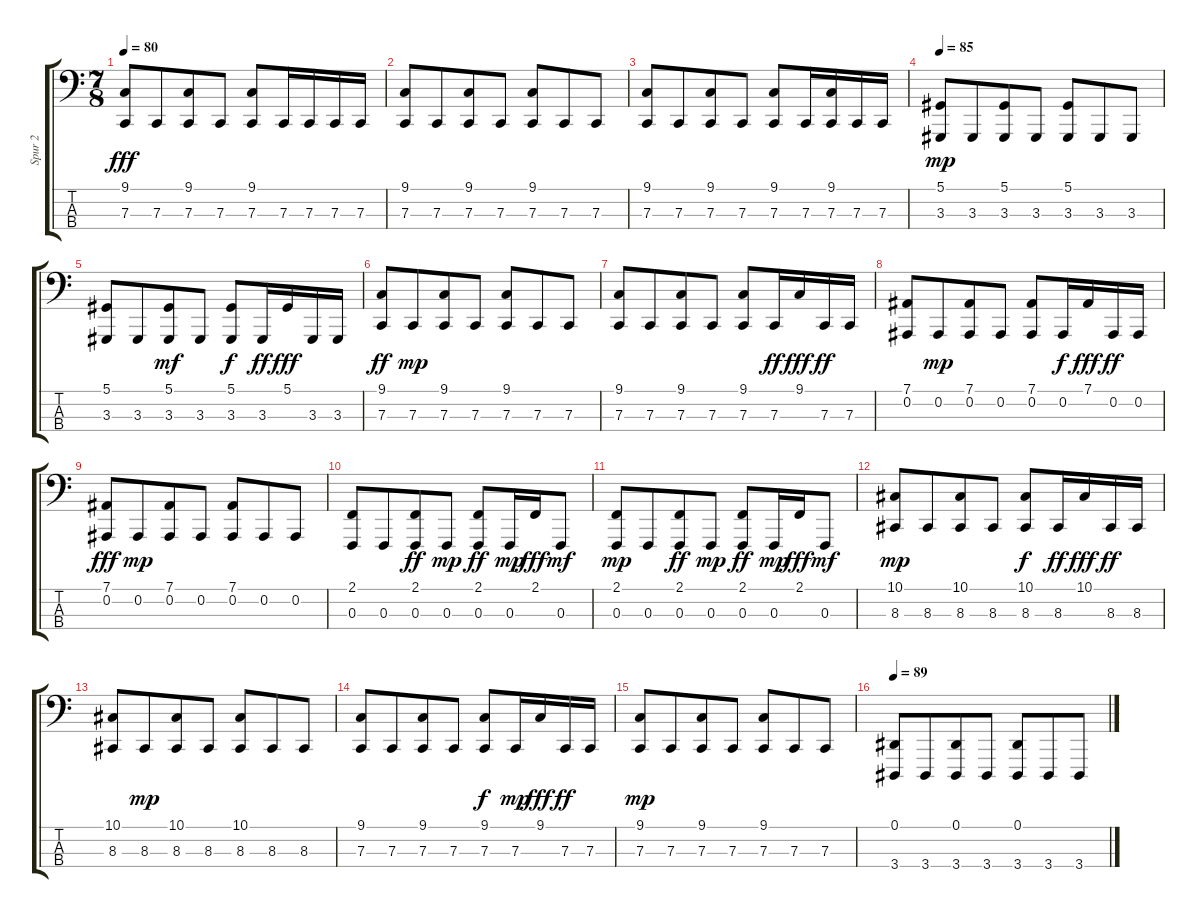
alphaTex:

\track ("Spur 2" "Spur 2") {instrument timpani}
\staff {score tabs}
\tuning (Eb2 Bb1 F1 C1) {hide}
\ts (7 8)
\tempo 80
\clef f4
\ks c
(9.1 7.3).8{dy fff} 7.3.8 (9.1 7.3).8 7.3.8 (9.1 7.3).8 7.3.16 7.3.16 7.3.16 7.3.16 |
(9.1 7.3).8 7.3.8 (9.1 7.3).8 7.3.8 (9.1 7.3).8 7.3.8 7.3.8 |
(9.1 7.3).8 7.3.8 (9.1 7.3).8 7.3.8 (9.1 7.3).8 7.3.16 (9.1 7.3).16 7.3.16 7.3.16 |
\tempo 85
(5.1 3.3).8{dy mp} 3.3.8 (5.1 3.3).8 3.3.8 (5.1 3.3).8 3.3.8 3.3.8 |
(5.1 3.3).8 3.3.8 (5.1 3.3).8{dy mf} 3.3.8 (5.1 3.3).8{dy f} 3.3.16{dy ff} 5.1.16{dy fff} 3.3.16 3.3.16 |
(9.1 7.3).8{dy ff} 7.3.8{dy mp} (9.1 7.3).8 7.3.8 (9.1 7.3).8 7.3.8 7.3.8 |
(9.1 7.3).8 7.3.8 (9.1 7.3).8 7.3.8 (9.1 7.3).8 7.3.16{dy ff} 9.1.16{dy fff} 7.3.16{dy ff} 7.3.16 |
(7.1 0.2).8 0.2.8{dy mp} (7.1 0.2).8 0.2.8 (7.1 0.2).8 0.2.16{dy f} 7.1.16{dy fff} 0.2.16{dy ff} 0.2.16 |
(7.1 0.2).8{dy fff} 0.2.8{dy mp} (7.1 0.2).8 0.2.8 (7.1 0.2).8 0.2.8 0.2.8 |
(2.1 0.3).8 0.3.8 (2.1 0.3).8{dy ff} 0.3.8{dy mp} (2.1 0.3).8{dy ff} 0.3.16{dy mp} 2.1.16{dy fff} 0.3.8{dy mf} |
(2.1 0.3).8{dy mp} 0.3.8 (2.1 0.3).8{dy ff} 0.3.8{dy mp} (2.1 0.3).8{dy ff} 0.3.16{dy mp} 2.1.16{dy fff} 0.3.8{dy mf} |
(10.1 8.3).8{dy mp} 8.3.8 (10.1 8.3).8 8.3.8 (10.1 8.3).8{dy f} 8.3.16{dy ff} 10.1.16{dy fff} 8.3.16{dy ff} 8.3.16 |
(10.1 8.3).8 8.3.8{dy mp} (10.1 8.3).8 8.3.8 (10.1 8.3).8 8.3.8 8.3.8 |
(9.1 7.3).8 7.3.8 (9.1 7.3).8 7.3.8 (9.1 7.3).8{dy f} 7.3.16{dy mp} 9.1.16{dy fff} 7.3.16{dy ff} 7.3.16 |
(9.1 7.3).8{dy mp} 7.3.8 (9.1 7.3).8 7.3.8 (9.1 7.3).8 7.3.8 7.3.8 |
\tempo 89
(0.1 3.4).8 3.4.8 (0.1 3.4).8 3.4.8 (0.1 3.4).8 3.4.8 3.4.8
